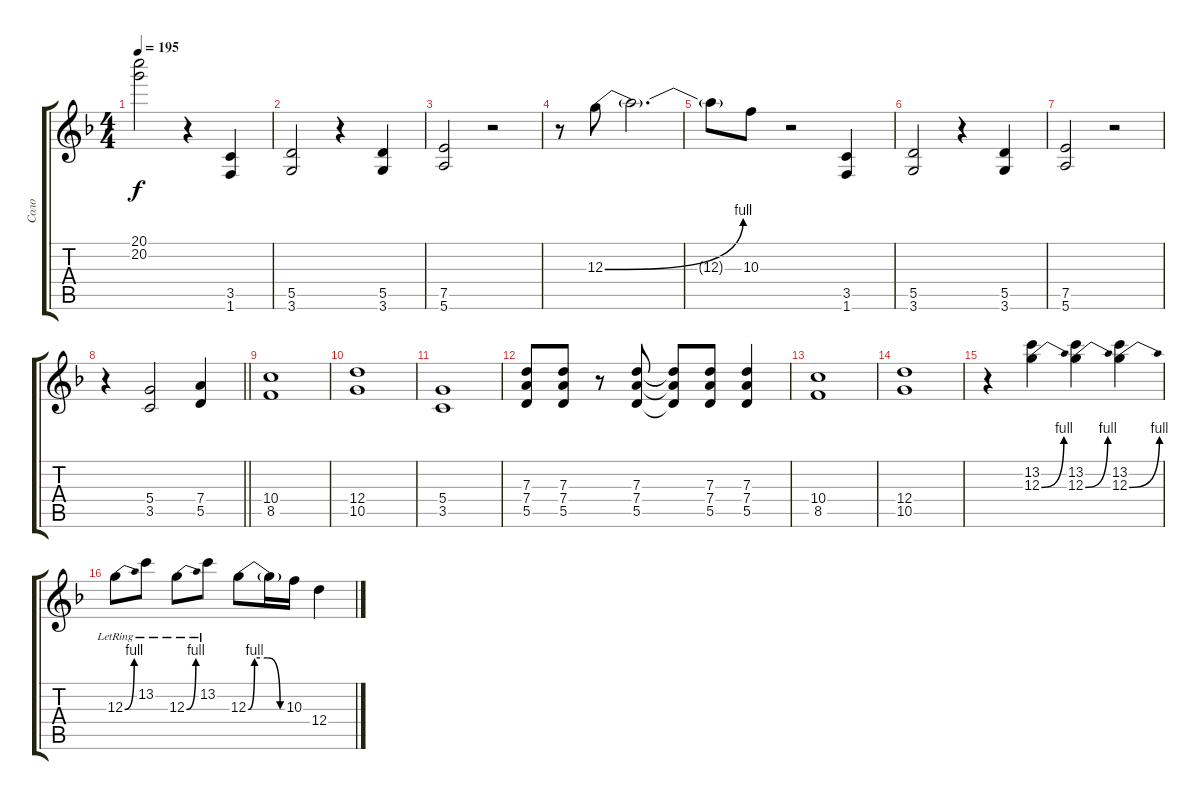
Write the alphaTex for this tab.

\track ("Соло" "Соло") {instrument distortionguitar}
\staff {score tabs}
\tuning (E4 B3 G3 D3 A2 E2) {hide}
\ts (4 4)
\tempo 195
\clef g2
\ks f
(20.1{t} 20.2{t}).2{dy f} r.4 (3.5 1.6).4 |
(5.5 3.6).2 r.4 (5.5 3.6).4 |
(7.5 5.6).2 r.2 |
r.8 12.3{be (bend 0 0 60 4)}.8 12.3{t}.2{d} |
12.3{t}.8 10.3.8 r.2 (3.5 1.6).4 |
(5.5 3.6).2 r.4 (5.5 3.6).4 |
(7.5 5.6).2 r.2 |
\barLineRight lightlight
r.4 (5.4 3.5).2 (7.4 5.5).4 |
(10.4 8.5).1 |
(12.4 10.5).1 |
(5.4 3.5).1 |
(7.3 7.4 5.5).8 (7.3 7.4 5.5).8 r.8 (7.3 7.4 5.5).8 (7.3{t} 7.4{t} 5.5{t}).8 (7.3 7.4 5.5).8 (7.3 7.4 5.5).4 |
(10.4 8.5).1 |
(12.4 10.5).1 |
r.4 (13.2 12.3{be (bend 0 0 60 4)}).4 (13.2 12.3{be (bend 0 0 60 4)}).4 (13.2 12.3{be (bend 0 0 60 4)}).4 |
12.3{be (bend 0 0 60 4) lr}.8 13.2{lr}.8 12.3{be (bend 0 0 60 4) lr}.8 13.2{lr}.8 12.3{be (custom 0 0 10 4 30 4 50 0 60 0)}.8 12.3{t}.16 10.3.16 12.4.4
